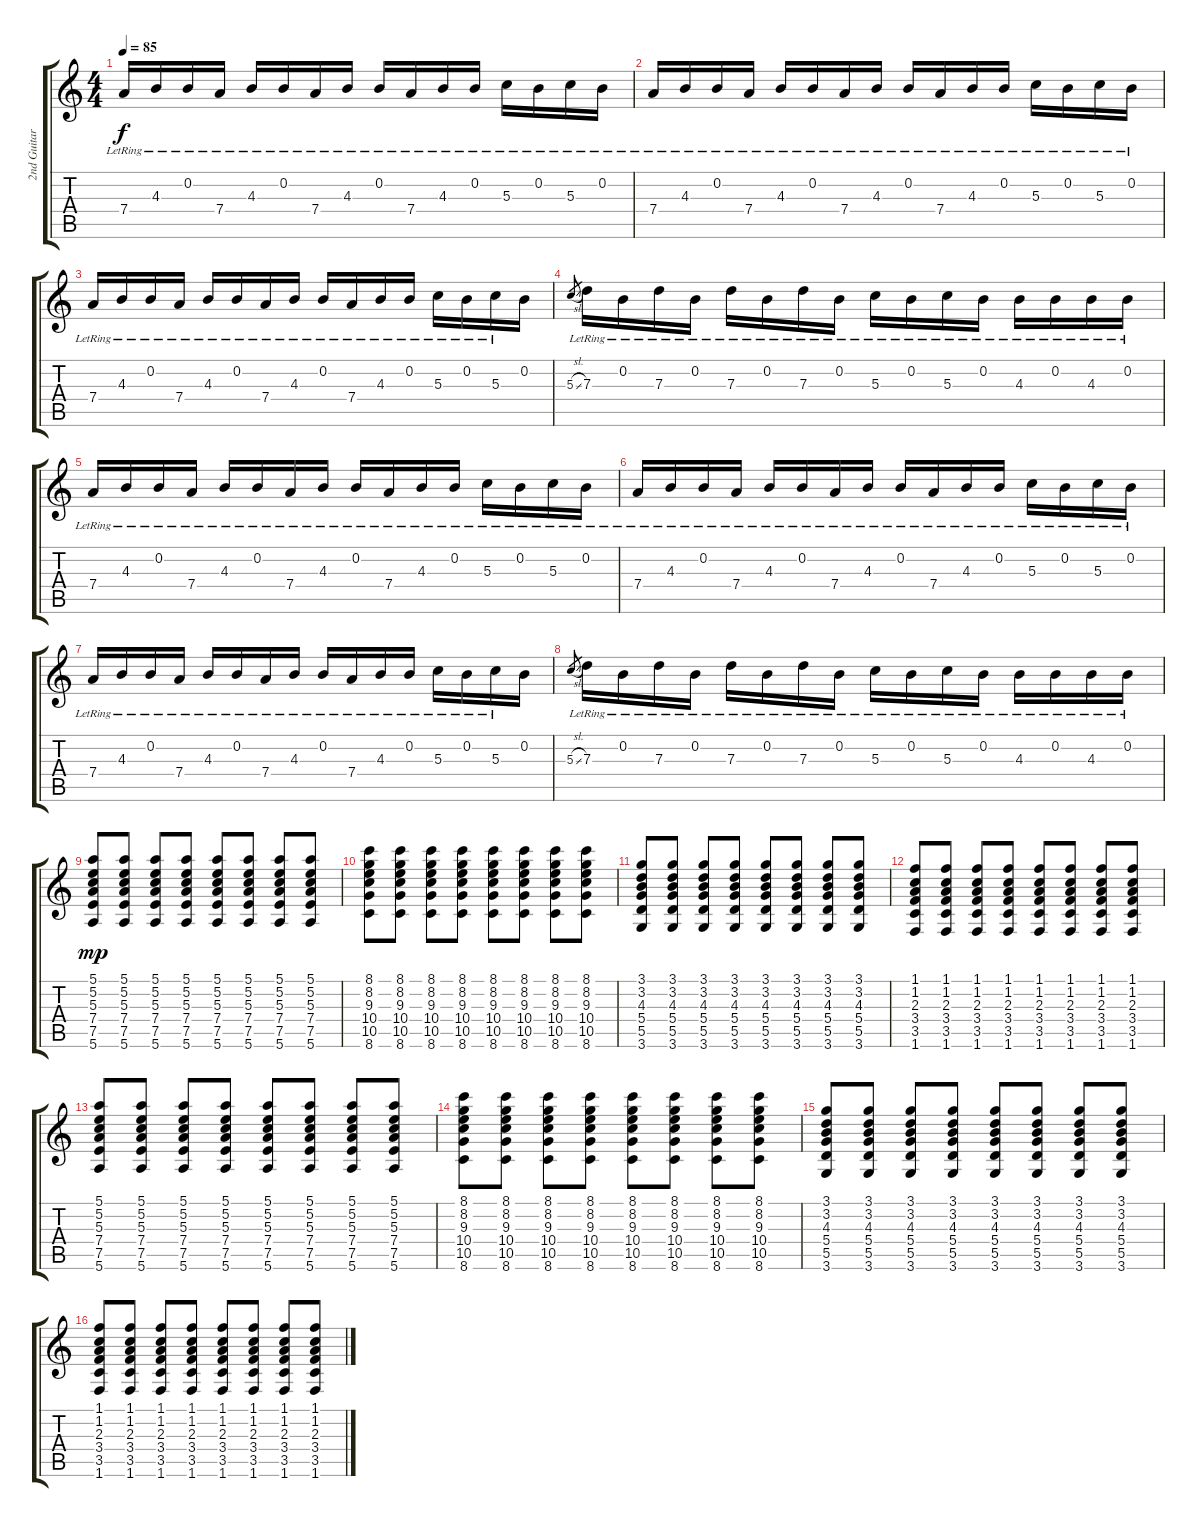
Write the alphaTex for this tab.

\track ("2nd Guitar" "2nd Guitar") {instrument acousticguitarsteel}
\staff {score tabs}
\tuning (E4 B3 G3 D3 A2 E2) {hide}
\ts (4 4)
\tempo 85
\clef g2
\ks c
7.4{lr}.16{dy f} 4.3{lr}.16 0.2{lr}.16 7.4{lr}.16 4.3{lr}.16 0.2{lr}.16 7.4{lr}.16 4.3{lr}.16 0.2{lr}.16 7.4{lr}.16 4.3{lr}.16 0.2{lr}.16 5.3{lr}.16 0.2{lr}.16 5.3{lr}.16 0.2{lr}.16 |
7.4{lr}.16 4.3{lr}.16 0.2{lr}.16 7.4{lr}.16 4.3{lr}.16 0.2{lr}.16 7.4{lr}.16 4.3{lr}.16 0.2{lr}.16 7.4{lr}.16 4.3{lr}.16 0.2{lr}.16 5.3{lr}.16 0.2{lr}.16 5.3{lr}.16 0.2{lr}.16 |
7.4{lr}.16 4.3{lr}.16 0.2{lr}.16 7.4{lr}.16 4.3{lr}.16 0.2{lr}.16 7.4{lr}.16 4.3{lr}.16 0.2{lr}.16 7.4{lr}.16 4.3{lr}.16 0.2{lr}.16 5.3{lr}.16 0.2{lr}.16 5.3{lr}.16 0.2.16 |
5.3{sl}.8{gr} 7.3{lr}.16 0.2{lr}.16 7.3{lr}.16 0.2{lr}.16 7.3{lr}.16 0.2{lr}.16 7.3{lr}.16 0.2{lr}.16 5.3{lr}.16 0.2{lr}.16 5.3{lr}.16 0.2{lr}.16 4.3{lr}.16 0.2{lr}.16 4.3{lr}.16 0.2{lr}.16 |
7.4{lr}.16 4.3{lr}.16 0.2{lr}.16 7.4{lr}.16 4.3{lr}.16 0.2{lr}.16 7.4{lr}.16 4.3{lr}.16 0.2{lr}.16 7.4{lr}.16 4.3{lr}.16 0.2{lr}.16 5.3{lr}.16 0.2{lr}.16 5.3{lr}.16 0.2{lr}.16 |
7.4{lr}.16 4.3{lr}.16 0.2{lr}.16 7.4{lr}.16 4.3{lr}.16 0.2{lr}.16 7.4{lr}.16 4.3{lr}.16 0.2{lr}.16 7.4{lr}.16 4.3{lr}.16 0.2{lr}.16 5.3{lr}.16 0.2{lr}.16 5.3{lr}.16 0.2{lr}.16 |
7.4{lr}.16 4.3{lr}.16 0.2{lr}.16 7.4{lr}.16 4.3{lr}.16 0.2{lr}.16 7.4{lr}.16 4.3{lr}.16 0.2{lr}.16 7.4{lr}.16 4.3{lr}.16 0.2{lr}.16 5.3{lr}.16 0.2{lr}.16 5.3{lr}.16 0.2.16 |
5.3{sl}.8{gr} 7.3{lr}.16 0.2{lr}.16 7.3{lr}.16 0.2{lr}.16 7.3{lr}.16 0.2{lr}.16 7.3{lr}.16 0.2{lr}.16 5.3{lr}.16 0.2{lr}.16 5.3{lr}.16 0.2{lr}.16 4.3{lr}.16 0.2{lr}.16 4.3{lr}.16 0.2{lr}.16 |
(5.1 5.2 5.3 7.4 7.5 5.6).8{dy mp} (5.1 5.2 5.3 7.4 7.5 5.6).8 (5.1 5.2 5.3 7.4 7.5 5.6).8 (5.1 5.2 5.3 7.4 7.5 5.6).8 (5.1 5.2 5.3 7.4 7.5 5.6).8 (5.1 5.2 5.3 7.4 7.5 5.6).8 (5.1 5.2 5.3 7.4 7.5 5.6).8 (5.1 5.2 5.3 7.4 7.5 5.6).8 |
(8.1 8.2 9.3 10.4 10.5 8.6).8 (8.1 8.2 9.3 10.4 10.5 8.6).8 (8.1 8.2 9.3 10.4 10.5 8.6).8 (8.1 8.2 9.3 10.4 10.5 8.6).8 (8.1 8.2 9.3 10.4 10.5 8.6).8 (8.1 8.2 9.3 10.4 10.5 8.6).8 (8.1 8.2 9.3 10.4 10.5 8.6).8 (8.1 8.2 9.3 10.4 10.5 8.6).8 |
(3.1 3.2 4.3 5.4 5.5 3.6).8 (3.1 3.2 4.3 5.4 5.5 3.6).8 (3.1 3.2 4.3 5.4 5.5 3.6).8 (3.1 3.2 4.3 5.4 5.5 3.6).8 (3.1 3.2 4.3 5.4 5.5 3.6).8 (3.1 3.2 4.3 5.4 5.5 3.6).8 (3.1 3.2 4.3 5.4 5.5 3.6).8 (3.1 3.2 4.3 5.4 5.5 3.6).8 |
(1.1 1.2 2.3 3.4 3.5 1.6).8 (1.1 1.2 2.3 3.4 3.5 1.6).8 (1.1 1.2 2.3 3.4 3.5 1.6).8 (1.1 1.2 2.3 3.4 3.5 1.6).8 (1.1 1.2 2.3 3.4 3.5 1.6).8 (1.1 1.2 2.3 3.4 3.5 1.6).8 (1.1 1.2 2.3 3.4 3.5 1.6).8 (1.1 1.2 2.3 3.4 3.5 1.6).8 |
(5.1 5.2 5.3 7.4 7.5 5.6).8 (5.1 5.2 5.3 7.4 7.5 5.6).8 (5.1 5.2 5.3 7.4 7.5 5.6).8 (5.1 5.2 5.3 7.4 7.5 5.6).8 (5.1 5.2 5.3 7.4 7.5 5.6).8 (5.1 5.2 5.3 7.4 7.5 5.6).8 (5.1 5.2 5.3 7.4 7.5 5.6).8 (5.1 5.2 5.3 7.4 7.5 5.6).8 |
(8.1 8.2 9.3 10.4 10.5 8.6).8 (8.1 8.2 9.3 10.4 10.5 8.6).8 (8.1 8.2 9.3 10.4 10.5 8.6).8 (8.1 8.2 9.3 10.4 10.5 8.6).8 (8.1 8.2 9.3 10.4 10.5 8.6).8 (8.1 8.2 9.3 10.4 10.5 8.6).8 (8.1 8.2 9.3 10.4 10.5 8.6).8 (8.1 8.2 9.3 10.4 10.5 8.6).8 |
(3.1 3.2 4.3 5.4 5.5 3.6).8 (3.1 3.2 4.3 5.4 5.5 3.6).8 (3.1 3.2 4.3 5.4 5.5 3.6).8 (3.1 3.2 4.3 5.4 5.5 3.6).8 (3.1 3.2 4.3 5.4 5.5 3.6).8 (3.1 3.2 4.3 5.4 5.5 3.6).8 (3.1 3.2 4.3 5.4 5.5 3.6).8 (3.1 3.2 4.3 5.4 5.5 3.6).8 |
(1.1 1.2 2.3 3.4 3.5 1.6).8 (1.1 1.2 2.3 3.4 3.5 1.6).8 (1.1 1.2 2.3 3.4 3.5 1.6).8 (1.1 1.2 2.3 3.4 3.5 1.6).8 (1.1 1.2 2.3 3.4 3.5 1.6).8 (1.1 1.2 2.3 3.4 3.5 1.6).8 (1.1 1.2 2.3 3.4 3.5 1.6).8 (1.1 1.2 2.3 3.4 3.5 1.6).8
